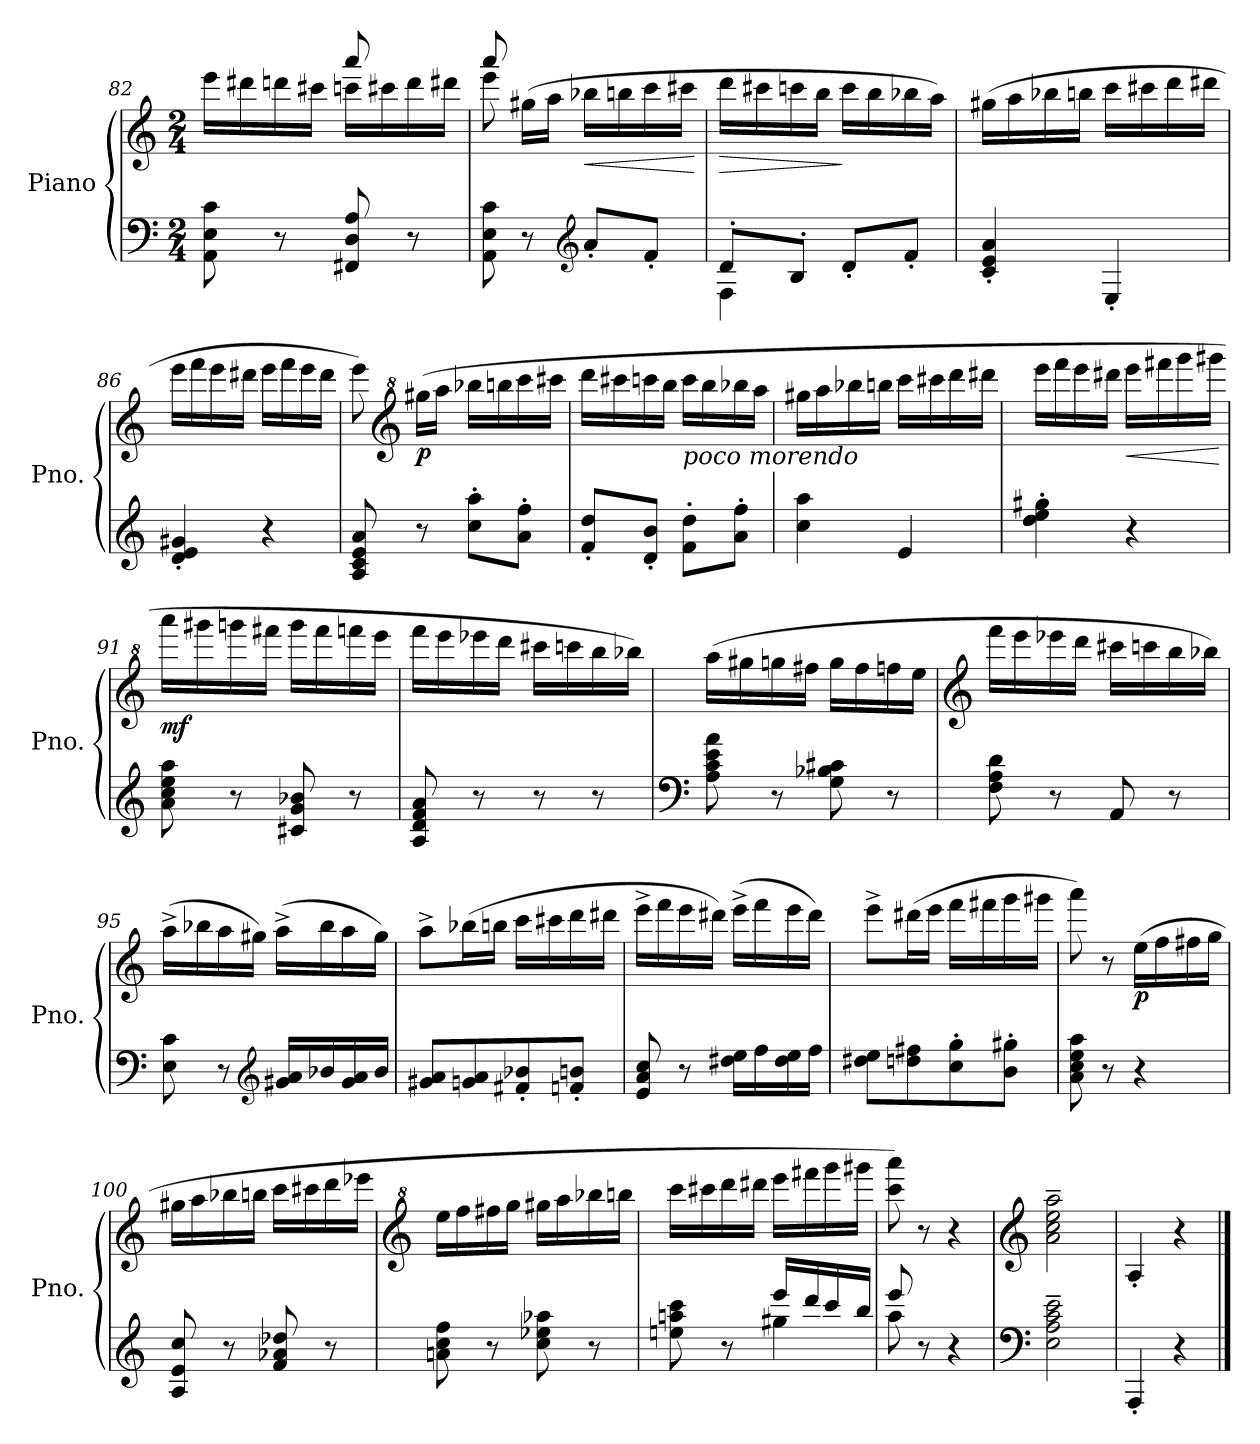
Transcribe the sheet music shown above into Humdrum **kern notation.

**kern	**kern	**dynam
*part1	*part1	*part1
*staff2	*staff1	*staff1/2
*I"Piano	*	*
*I'Pno.	*	*
*clefF4	*clefG2	*
*k[]	*k[]	*
*M2/4	*M2/4	*
=82	=82	=82
*	*^	*
8AA\ 8E\ 8c\	16eee\LL	4ryy	.
.	16ddd#X\	.	.
8r	16dddn\	.	.
.	16ccc#X\JJ	.	.
8FF#X/ 8D/ 8A/	16cccn\LL	8aaa/	.
.	16ccc#X\	.	.
8r	16ddd\	8ryy	.
.	16ddd#X\JJ	.	.
=83	=83	=83	=83
8AA\ 8E\ 8c\	8eee\	8aaa/	.
8r	(>16gg#X\LL	4.ryy	.
.	16aa\JJ	.	.
*clefG2	*	*	*
!	!	!	!LO:HP:b
8a'/L	16bb-X\LL	.	<
.	16bbn\	.	.
8f'/J	16ccc\	.	.
.	16ccc#X\JJ	.	.
*	*v	*v	*
.	.	[
=84	=84	=84
*^	*	*
!	!	!	!LO:HP:b
8d'/L	4F\	16ddd\LL	>
.	.	16ccc#X\	.
8B'/J	.	16cccn\	.
.	.	16bb\JJ	.
8d'/L	4ryy	16ccc\LL	]
.	.	16bb\	.
8f'/J	.	16bb-X\	.
.	.	16aa\JJ)	.
*v	*v	*	*
=85	=85	=85
4c/' 4e/' 4a/'	(>16gg#X\LL	.
.	16aa\	.
.	16bb-X\	.
.	16bbn\JJ	.
4E'/	16ccc\LL	.
.	16ccc#X\	.
.	16ddd\	.
.	16ddd#X\JJ	.
=86	=86	=86
4d/' 4e/' 4g#X/'	16eee\LL	.
.	16fff\	.
.	16eee\	.
.	16ddd#X\JJ	.
4r	16eee\LL	.
.	16fff\	.
.	16eee\	.
.	16ddd#\JJ	.
=87	=87	=87
8A/ 8c/ 8e/ 8a/	8eee\)	.
*	*clefG^2	*
!	!	!LO:DY:b
8r	(>16ggg#X\LL	p
.	16aaa\JJ	.
8cc\' 8aa\'L	16bbb-X\LL	.
.	16bbbn\	.
8a\' 8ff\'J	16cccc\	.
.	16cccc#X\JJ	.
=88	=88	=88
8f/' 8dd/'L	16dddd\LL	.
.	16cccc#X\	.
8d/' 8b/'J	16ccccn\	.
.	16bbb\JJ	.
!	!LO:TX:b:i:t=poco morendo	!
8f\' 8dd\'L	16cccc\LL	.
.	16bbb\	.
8a\' 8ff\'J	16bbb-X\	.
.	16aaa\JJ	.
=89	=89	=89
4cc\ 4aa\	16ggg#X\LL	.
.	16aaa\	.
.	16bbb-X\	.
.	16bbbn\JJ	.
4e/	16cccc\LL	.
.	16cccc#X\	.
.	16dddd\	.
.	16dddd#X\JJ	.
=90	=90	=90
4dd\' 4ee\' 4gg#X\'	16eeee\LL	.
.	16ffff\	.
.	16eeee\	.
.	16dddd#X\JJ	.
!	!	!LO:HP:b
4r	16eeee\LL	<
.	16ffff#X\	.
.	16gggg\	.
.	16gggg#X\JJ	.
.	.	[
=91	=91	=91
!	!	!LO:DY:b
8a\ 8cc\ 8ee\ 8aa\	16aaaa\LL	mf
.	16gggg#X\	.
8r	16ggggn\	.
.	16ffff#X\JJ	.
8c#X/ 8g/ 8b-X/	16gggg\LL	.
.	16ffff#\	.
8r	16ffffn\	.
.	16eeee\JJ	.
=92	=92	=92
8A/ 8d/ 8f/ 8a/	16ffff\LL	.
.	16eeee\	.
8r	16eeee-X\	.
.	16dddd\JJ	.
8r	16cccc#X\LL	.
.	16ccccn\	.
8r	16bbb\	.
.	16bbb-X\JJ)	.
=93	=93	=93
*clefF4	*	*
8A\ 8c\ 8e\ 8a\	(>16aaa\LL	.
.	16ggg#X\	.
8r	16gggn\	.
.	16fff#X\JJ	.
8G\ 8B-X\ 8c#X\	16ggg\LL	.
.	16fff#\	.
8r	16fffn\	.
.	16eee\JJ	.
=94	=94	=94
*	*clefG2	*
8F\ 8A\ 8d\	16fff\LL	.
.	16eee\	.
8r	16eee-X\	.
.	16ddd\JJ	.
8AA/	16ccc#X\LL	.
.	16cccn\	.
8r	16bb\	.
.	16bb-X\JJ)	.
=95	=95	=95
8E\ 8c\	(>16aa^\LL	.
.	16bb-X\	.
8r	16aa\	.
.	16gg#X\JJ)	.
*clefG2	*	*
16g#X/ 16a/LL	(>16aa^\LL	.
16b-X/	16bb-\	.
16g#/ 16a/	16aa\	.
16b-/JJ	16gg#\JJ)	.
=96	=96	=96
8g#X/ 8a/L	8aa^\L	.
8gn/ 8a/	(>16bb-X\L	.
.	16bbn\JJ	.
8f#X/' 8b-X/'	16ccc\LL	.
.	16ccc#X\	.
8fn/' 8bn/'J	16ddd\	.
.	16ddd#X\JJ	.
=97	=97	=97
8e/ 8a/ 8cc/	16eee^\LL	.
.	16fff\	.
8r	16eee\	.
.	16ddd#X\JJ)	.
16dd#X\ 16ee\LL	(>16eee^\LL	.
16ff\	16fff\	.
16dd#\ 16ee\	16eee\	.
16ff\JJ	16ddd#\JJ)	.
=98	=98	=98
8dd#X\ 8ee\L	8eee^\L	.
8ddn\ 8ff#X\	(>16ddd#X\L	.
.	16eee\JJ	.
8cc\' 8gg\'	16fff\LL	.
.	16fff#X\	.
8b\' 8gg#X\'J	16ggg\	.
.	16ggg#X\JJ	.
=99	=99	=99
8a\ 8cc\ 8ee\ 8aa\	8aaa\)	.
8r	8r	.
!	!	!LO:DY:b
4r	(>16ee\LL	p
.	16ff\	.
.	16ff#X\	.
.	16gg\JJ	.
=100	=100	=100
8A/ 8e/ 8cc/	16gg#X\LL	.
.	16aa\	.
8r	16bb-X\	.
.	16bbn\JJ	.
8f/ 8a-X/ 8dd-X/	16ccc\LL	.
.	16ccc#X\	.
8r	16ddd\	.
.	16eee-X\JJ	.
=101	=101	=101
*	*clefG^2	*
8an\ 8cc\ 8ff\	16eee\LL	.
.	16fff\	.
8r	16fff#X\	.
.	16ggg\JJ	.
8cc\ 8ee-X\ 8aa-X\	16ggg#X\LL	.
.	16aaa\	.
8r	16bbb-X\	.
.	16bbbn\JJ	.
=102	=102	=102
*^	*	*
8een\ 8aan\ 8ccc\	4ryy	16cccc\LL	.
.	.	16cccc#X\	.
8r	.	16dddd\	.
.	.	16dddd#X\JJ	.
16eee/LL	4gg#X\	16eeee\LL	.
16ddd/	.	16ffff#X\	.
16ccc/	.	16gggg\	.
16bb/JJ	.	16gggg#X\JJ	.
=103	=103	=103	=103
8eee/	8aa\	8cccc\ 8aaaa\)	.
8r	4.ryy	8r	.
4r	.	4r	.
*v	*v	*	*
=104	=104	=104
*clefF4	*clefG2	*
2E\~ 2A\~ 2c\~ 2e\~	2a\~ 2cc\~ 2ee\~ 2aa\~	.
=105	=105	=105
4AAA'/	4A'/	.
4r	4r	.
==	==	==
*-	*-	*-
